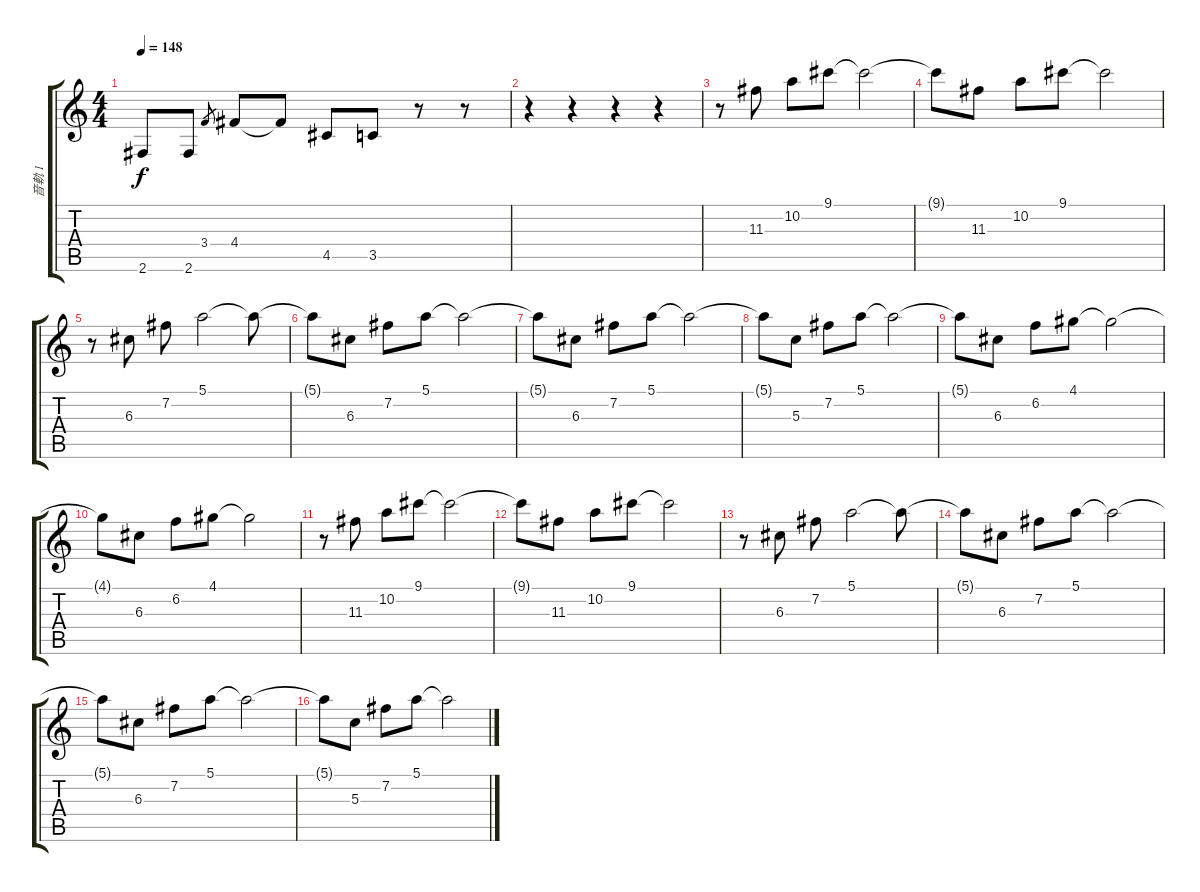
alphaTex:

\track ("音軌 1" "音軌 1") {instrument overdrivenguitar}
\staff {score tabs}
\tuning (E4 B3 G3 D3 A2 E2) {hide}
\ts (4 4)
\tempo 148
\clef g2
\ks c
2.6.8{dy f} 2.6.8 3.4.8{gr} 4.4.8 4.4{t}.8 4.5.8 3.5.8 r.8 r.8 |
r.4 r.4 r.4 r.4 |
r.8{instrument electricguitarjazz} 11.3.8 10.2.8 9.1.8 9.1{t}.2 |
9.1{t}.8 11.3.8 10.2.8 9.1.8 9.1{t}.2 |
r.8 6.3.8 7.2.8 5.1.2 5.1{t}.8 |
5.1{t}.8 6.3.8 7.2.8 5.1.8 5.1{t}.2 |
5.1{t}.8 6.3.8 7.2.8 5.1.8 5.1{t}.2 |
5.1{t}.8 5.3.8 7.2.8 5.1.8 5.1{t}.2 |
5.1{t}.8 6.3.8 6.2.8 4.1.8 4.1{t}.2 |
4.1{t}.8 6.3.8 6.2.8 4.1.8 4.1{t}.2 |
r.8{instrument electricguitarjazz} 11.3.8 10.2.8 9.1.8 9.1{t}.2 |
9.1{t}.8 11.3.8 10.2.8 9.1.8 9.1{t}.2 |
r.8 6.3.8 7.2.8 5.1.2 5.1{t}.8 |
5.1{t}.8 6.3.8 7.2.8 5.1.8 5.1{t}.2 |
5.1{t}.8 6.3.8 7.2.8 5.1.8 5.1{t}.2 |
5.1{t}.8 5.3.8 7.2.8 5.1.8 5.1{t}.2
